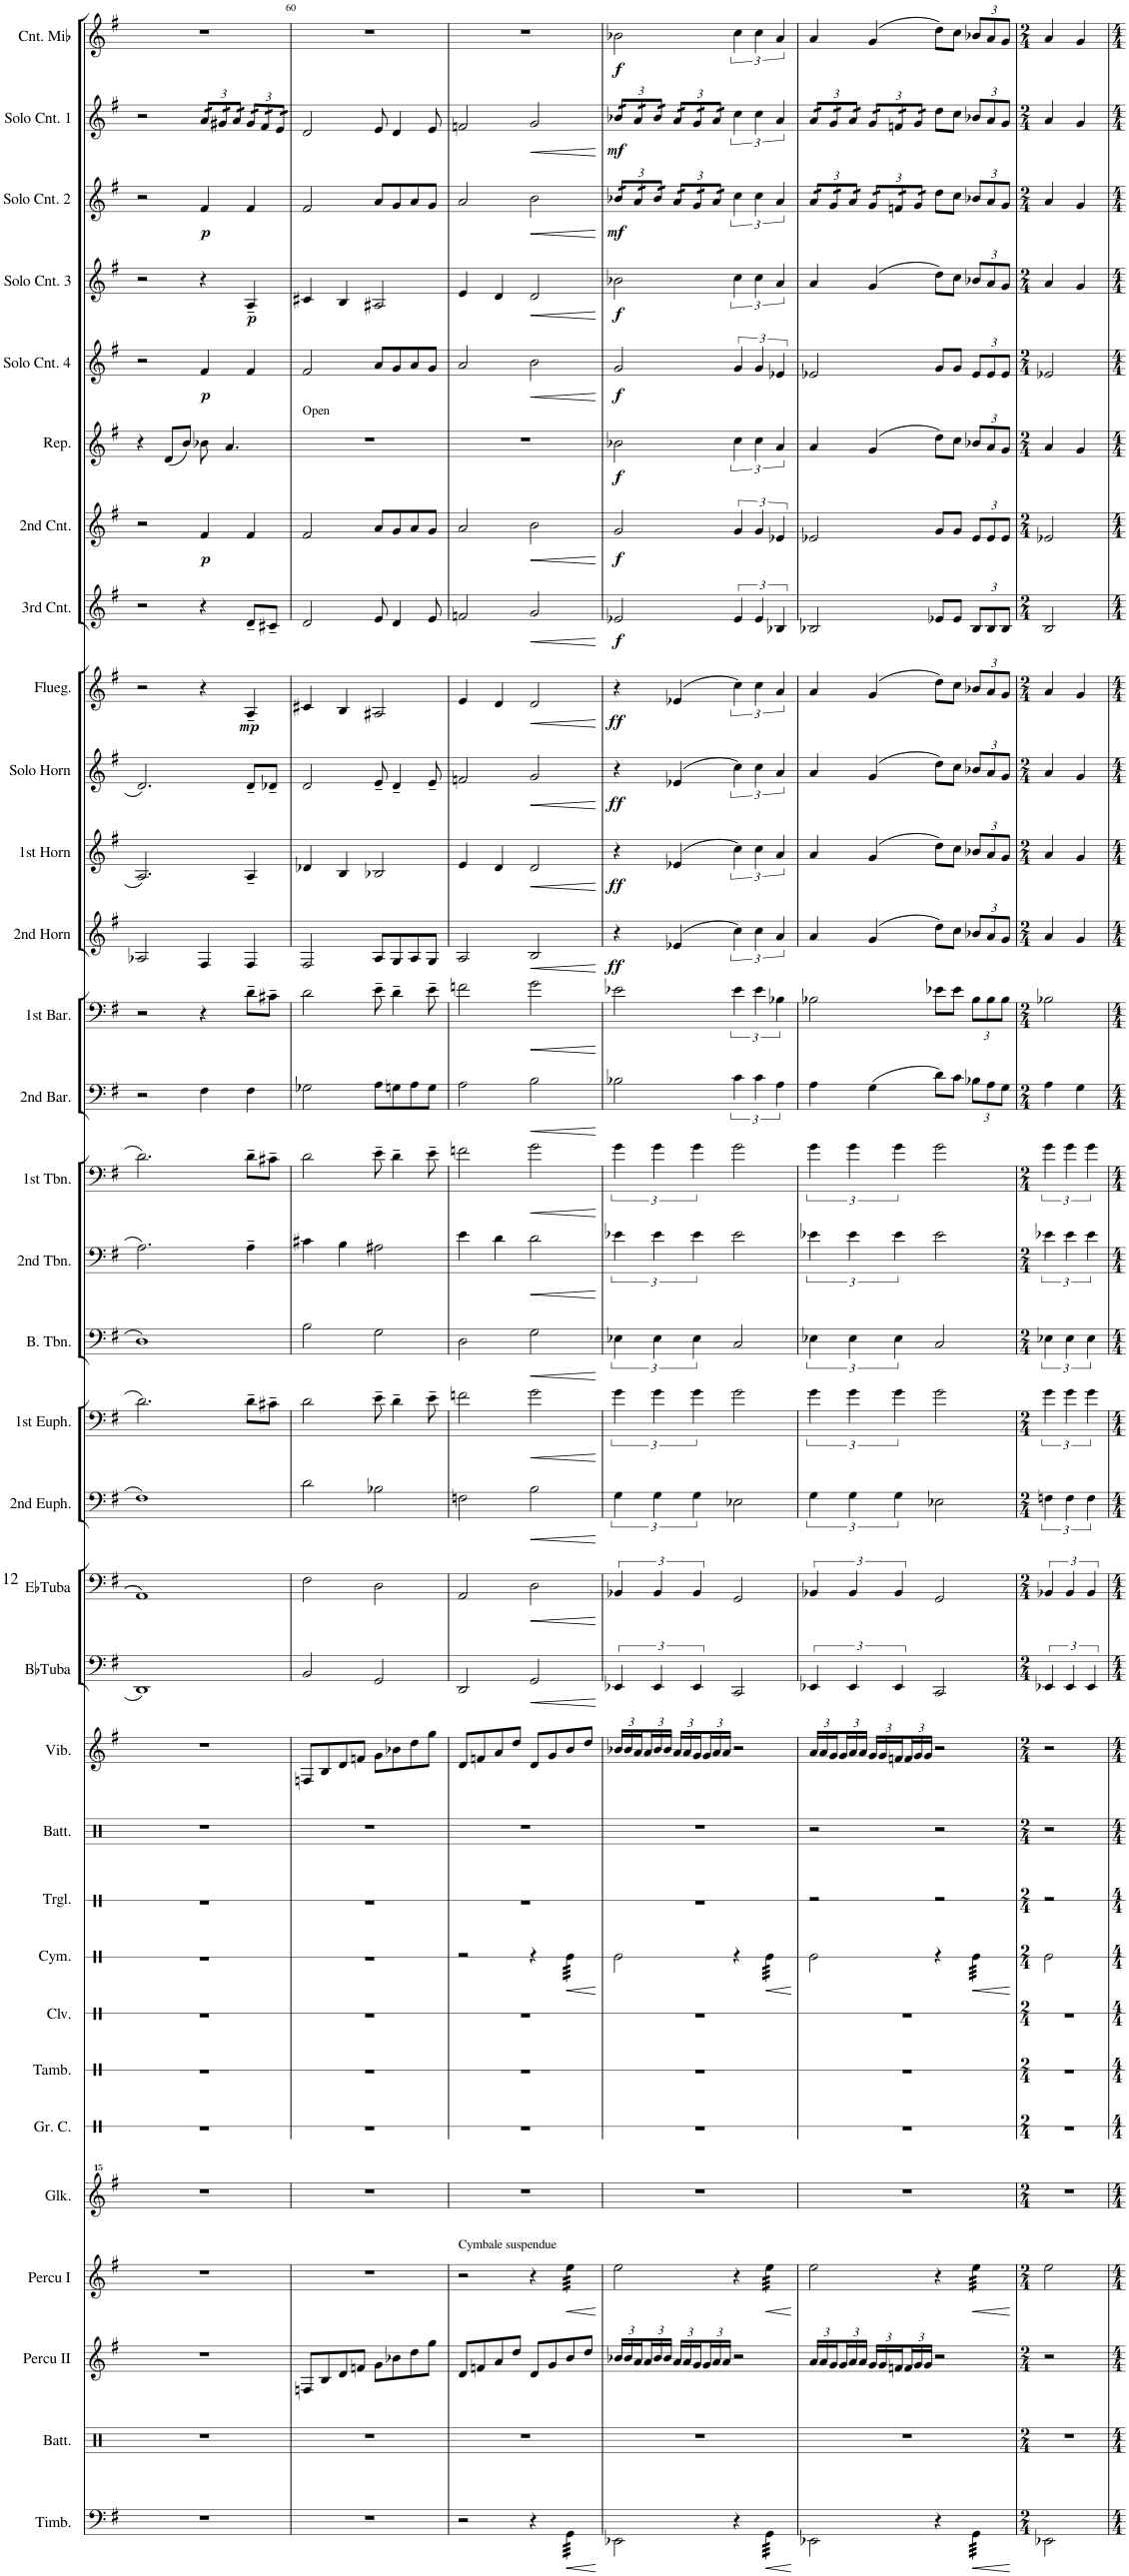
**kern	**dynam	**kern	**kern	**kern	**dynam	**kern	**kern	**kern	**kern	**kern	**dynam	**kern	**kern	**kern	**kern	**dynam	**kern	**dynam	**kern	**dynam	**kern	**dynam	**kern	**dynam	**kern	**dynam	**kern	**dynam	**kern	**dynam	**kern	**dynam	**kern	**dynam	**kern	**dynam	**kern	**dynam	**kern	**dynam	**kern	**dynam	**kern	**dynam	**kern	**dynam	**kern	**dynam	**kern	**dynam	**kern	**dynam	**kern	**dynam	**kern	**dynam
*part33	*part33	*part32	*part31	*part30	*part30	*part29	*part28	*part27	*part26	*part25	*part25	*part24	*part23	*part22	*part21	*part21	*part20	*part20	*part19	*part19	*part18	*part18	*part17	*part17	*part16	*part16	*part15	*part15	*part14	*part14	*part13	*part13	*part12	*part12	*part11	*part11	*part10	*part10	*part9	*part9	*part8	*part8	*part7	*part7	*part6	*part6	*part5	*part5	*part4	*part4	*part3	*part3	*part2	*part2	*part1	*part1
*staff33	*staff33	*staff32	*staff31	*staff30	*staff30	*staff29	*staff28	*staff27	*staff26	*staff25	*staff25	*staff24	*staff23	*staff22	*staff21	*staff21	*staff20	*staff20	*staff19	*staff19	*staff18	*staff18	*staff17	*staff17	*staff16	*staff16	*staff15	*staff15	*staff14	*staff14	*staff13	*staff13	*staff12	*staff12	*staff11	*staff11	*staff10	*staff10	*staff9	*staff9	*staff8	*staff8	*staff7	*staff7	*staff6	*staff6	*staff5	*staff5	*staff4	*staff4	*staff3	*staff3	*staff2	*staff2	*staff1	*staff1
*I"Timbales	*	*I"Batterie	*I"Percu II	*I"Percu I	*	*I"Glockenspiel	*I"Grosse caisse	*I"Tambourin	*I"Claves	*I"Cymbale	*	*I"Triangle	*I"Batterie	*I"Vibraphone	*I"BbTuba	*	*I"EbTuba	*	*I"2nd Euphonium	*	*I"1st Euphonium	*	*I"Bass Trombone	*	*I"2nd Trombone	*	*I"1st Trombone	*	*I"2nd Baryton	*	*I"1st Baryton	*	*I"2nd Horn	*	*I"1st Horn	*	*I"Solo Horn	*	*I"Fluegelhorn	*	*I"3rd Cornet	*	*I"2nd Cornet	*	*I"Repiano	*	*I"Solo Cornet 4	*	*I"Solo Cornet 3	*	*I"Solo Cornet 2	*	*I"Solo Cornet 1	*	*I"Cornet en Mib	*
*I'Timb.	*	*I'Batt.	*I'Percu II	*I'Percu I	*	*I'Glk.	*I'Gr. C.	*I'Tamb.	*I'Clv.	*I'Cym.	*	*I'Trgl.	*I'Batt.	*I'Vib.	*I'BbTuba	*	*I'EbTuba	*	*I'2nd Euph.	*	*I'1st Euph.	*	*I'B. Tbn.	*	*I'2nd Tbn.	*	*I'1st Tbn.	*	*I'2nd Bar.	*	*I'1st Bar.	*	*I'2nd Horn	*	*I'1st Horn	*	*I'Solo Horn	*	*I'Flueg.	*	*I'3rd Cnt.	*	*I'2nd Cnt.	*	*I'Rep.	*	*I'Solo Cnt. 4	*	*I'Solo Cnt. 3	*	*I'Solo Cnt. 2	*	*I'Solo Cnt. 1	*	*I'Cnt. Mib	*
!!LO:PB:g=z
*clefF4	*	*clefX	*clefG2	*clefG2	*	*clefG^^2	*clefX	*clefX	*clefX	*clefX	*	*clefX	*clefX	*clefG2	*clefF4	*	*clefF4	*	*clefF4	*	*clefF4	*	*clefF4	*	*clefF4	*	*clefF4	*	*clefF4	*	*clefF4	*	*clefG2	*	*clefG2	*	*clefG2	*	*clefG2	*	*clefG2	*	*clefG2	*	*clefG2	*	*clefG2	*	*clefG2	*	*clefG2	*	*clefG2	*	*clefG2	*
*	*	*	*	*	*	*	*	*	*	*	*	*	*	*	*	*	*	*	*	*	*	*	*	*	*	*	*	*	*ITrd4c7	*	*ITrd4c7	*	*ITrd4c7	*	*ITrd4c7	*	*ITrd4c7	*	*ITrd1c2	*	*ITrd1c2	*	*ITrd1c2	*	*ITrd1c2	*	*ITrd1c2	*	*ITrd1c2	*	*ITrd1c2	*	*ITrd1c2	*	*ITrd1c2	*
*k[f#]	*	*k[]	*k[f#]	*k[f#]	*	*k[f#]	*k[]	*k[]	*k[]	*k[]	*	*k[]	*k[]	*k[f#]	*k[f#]	*	*k[f#]	*	*k[f#]	*	*k[f#]	*	*k[f#]	*	*k[f#]	*	*k[f#]	*	*k[f#]	*	*k[f#]	*	*k[f#]	*	*k[f#]	*	*k[f#]	*	*k[f#]	*	*k[f#]	*	*k[f#]	*	*k[f#]	*	*k[f#]	*	*k[f#]	*	*k[f#]	*	*k[f#]	*	*k[f#]	*
*M4/4	*	*M4/4	*M4/4	*M4/4	*	*M4/4	*M4/4	*M4/4	*M4/4	*M4/4	*	*M4/4	*M4/4	*M4/4	*M4/4	*	*M4/4	*	*M4/4	*	*M4/4	*	*M4/4	*	*M4/4	*	*M4/4	*	*M4/4	*	*M4/4	*	*M4/4	*	*M4/4	*	*M4/4	*	*M4/4	*	*M4/4	*	*M4/4	*	*M4/4	*	*M4/4	*	*M4/4	*	*M4/4	*	*M4/4	*	*M4/4	*
=59	=59	=59	=59	=59	=59	=59	=59	=59	=59	=59	=59	=59	=59	=59	=59	=59	=59	=59	=59	=59	=59	=59	=59	=59	=59	=59	=59	=59	=59	=59	=59	=59	=59	=59	=59	=59	=59	=59	=59	=59	=59	=59	=59	=59	=59	=59	=59	=59	=59	=59	=59	=59	=59	=59	=59	=59
1r	.	1r	1r	1r	.	1r	1r	1r	1r	1r	.	1r	1r	1r	1DD	.	1AA	.	1F#	.	2.d\	.	1D	.	2.A\	.	2.d\	.	2r	.	2r	.	2A-X/	.	2.A/	.	2.d/	.	2r	.	2r	.	2r	.	4r	.	2r	.	2r	.	2r	.	2r	.	1r	.
.	.	.	.	.	.	.	.	.	.	.	.	.	.	.	.	.	.	.	.	.	.	.	.	.	.	.	.	.	.	.	.	.	.	.	.	.	.	.	.	.	.	.	.	.	(8d/L	.	.	.	.	.	.	.	.	.	.	.
.	.	.	.	.	.	.	.	.	.	.	.	.	.	.	.	.	.	.	.	.	.	.	.	.	.	.	.	.	.	.	.	.	.	.	.	.	.	.	.	.	.	.	.	.	8b/J)	.	.	.	.	.	.	.	.	.	.	.
*	*	*	*	*	*	*	*	*	*	*	*	*	*	*	*	*	*	*	*	*	*	*	*	*	*	*	*	*	*	*	*	*	*	*	*	*	*	*	*	*	*	*	*	*	*	*	*	*	*	*	*	*	*Xbrackettup	*	*	*
!	!	!	!	!	!	!	!	!	!	!	!	!	!	!	!	!	!	!	!	!	!	!	!	!	!	!	!	!	!	!	!	!	!	!	!	!	!	!	!	!	!	!	!	!LO:DY:b	!	!	!	!LO:DY:b	!	!	!	!LO:DY:b	!	!	!	!
*	*	*	*	*	*	*	*	*	*	*	*	*	*	*	*	*	*	*	*	*	*	*	*	*	*	*	*	*	*	*	*	*	*	*	*	*	*	*	*	*	*	*	*	*	*	*	*	*	*	*	*	*	*tremolo	*	*	*
.	.	.	.	.	.	.	.	.	.	.	.	.	.	.	.	.	.	.	.	.	.	.	.	.	.	.	.	.	4F#\	.	4r	.	4F#/	.	.	.	.	.	4r	.	4r	.	4f#/	p	8b-X\	.	4f#/	p	4r	.	4f#/	p	24a/LL	.	.	.
.	.	.	.	.	.	.	.	.	.	.	.	.	.	.	.	.	.	.	.	.	.	.	.	.	.	.	.	.	.	.	.	.	.	.	.	.	.	.	.	.	.	.	.	.	.	.	.	.	.	.	.	.	24a/	.	.	.
.	.	.	.	.	.	.	.	.	.	.	.	.	.	.	.	.	.	.	.	.	.	.	.	.	.	.	.	.	.	.	.	.	.	.	.	.	.	.	.	.	.	.	.	.	.	.	.	.	.	.	.	.	24g#X/	.	.	.
.	.	.	.	.	.	.	.	.	.	.	.	.	.	.	.	.	.	.	.	.	.	.	.	.	.	.	.	.	.	.	.	.	.	.	.	.	.	.	.	.	.	.	.	.	4.a/	.	.	.	.	.	.	.	24g#X/	.	.	.
.	.	.	.	.	.	.	.	.	.	.	.	.	.	.	.	.	.	.	.	.	.	.	.	.	.	.	.	.	.	.	.	.	.	.	.	.	.	.	.	.	.	.	.	.	.	.	.	.	.	.	.	.	24a/	.	.	.
.	.	.	.	.	.	.	.	.	.	.	.	.	.	.	.	.	.	.	.	.	.	.	.	.	.	.	.	.	.	.	.	.	.	.	.	.	.	.	.	.	.	.	.	.	.	.	.	.	.	.	.	.	24a/JJ	.	.	.
!	!	!	!	!	!	!	!	!	!	!	!	!	!	!	!	!	!	!	!	!	!	!	!	!	!	!	!	!	!	!	!	!	!	!	!	!	!	!	!	!LO:DY:b	!	!	!	!	!	!	!	!	!	!LO:DY:b	!	!	!	!	!	!
.	.	.	.	.	.	.	.	.	.	.	.	.	.	.	.	.	.	.	.	.	8d~\L	.	.	.	4A~\	.	8d~\L	.	4F#\	.	8d~\L	.	4F#/	.	4A~/	.	8d~/L	.	4A~/	mp	8d~/L	.	4f#/	.	.	.	4f#/	.	4A~/	p	4f#/	.	24g#/LL	.	.	.
.	.	.	.	.	.	.	.	.	.	.	.	.	.	.	.	.	.	.	.	.	.	.	.	.	.	.	.	.	.	.	.	.	.	.	.	.	.	.	.	.	.	.	.	.	.	.	.	.	.	.	.	.	24g#/	.	.	.
.	.	.	.	.	.	.	.	.	.	.	.	.	.	.	.	.	.	.	.	.	.	.	.	.	.	.	.	.	.	.	.	.	.	.	.	.	.	.	.	.	.	.	.	.	.	.	.	.	.	.	.	.	24f#/	.	.	.
.	.	.	.	.	.	.	.	.	.	.	.	.	.	.	.	.	.	.	.	.	8c#X~\J	.	.	.	.	.	8c#X~\J	.	.	.	8c#X~\J	.	.	.	.	.	8d-X~/J	.	.	.	8c#X~/J	.	.	.	.	.	.	.	.	.	.	.	24f#/	.	.	.
.	.	.	.	.	.	.	.	.	.	.	.	.	.	.	.	.	.	.	.	.	.	.	.	.	.	.	.	.	.	.	.	.	.	.	.	.	.	.	.	.	.	.	.	.	.	.	.	.	.	.	.	.	24e/	.	.	.
.	.	.	.	.	.	.	.	.	.	.	.	.	.	.	.	.	.	.	.	.	.	.	.	.	.	.	.	.	.	.	.	.	.	.	.	.	.	.	.	.	.	.	.	.	.	.	.	.	.	.	.	.	24e/JJ	.	.	.
*	*	*	*	*	*	*	*	*	*	*	*	*	*	*	*	*	*	*	*	*	*	*	*	*	*	*	*	*	*	*	*	*	*	*	*	*	*	*	*	*	*	*	*	*	*	*	*	*	*	*	*	*	*Xtremolo	*	*	*
=60	=60	=60	=60	=60	=60	=60	=60	=60	=60	=60	=60	=60	=60	=60	=60	=60	=60	=60	=60	=60	=60	=60	=60	=60	=60	=60	=60	=60	=60	=60	=60	=60	=60	=60	=60	=60	=60	=60	=60	=60	=60	=60	=60	=60	=60	=60	=60	=60	=60	=60	=60	=60	=60	=60	=60	=60
!	!	!	!	!	!	!	!	!	!	!	!	!	!	!	!	!	!	!	!	!	!	!	!	!	!	!	!	!	!	!	!	!	!	!	!	!	!	!	!	!	!	!	!	!	!LO:TX:a:t=Open	!	!	!	!	!	!	!	!	!	!	!
1r	.	1r	8Fn/L	1r	.	1r	1r	1r	1r	1r	.	1r	1r	8Fn/L	2BB/	.	2F#\	.	2d\	.	2d\	.	2B\	.	4c#X\	.	2d\	.	2G-X\	.	2d\	.	2F#/	.	4d-X/	.	2d/	.	4c#X/	.	2d/	.	2f#/	.	1r	.	2f#/	.	4c#X/	.	2f#/	.	2d/	.	1r	.
.	.	.	8B/	.	.	.	.	.	.	.	.	.	.	8B/	.	.	.	.	.	.	.	.	.	.	.	.	.	.	.	.	.	.	.	.	.	.	.	.	.	.	.	.	.	.	.	.	.	.	.	.	.	.	.	.	.	.
.	.	.	8d/	.	.	.	.	.	.	.	.	.	.	8d/	.	.	.	.	.	.	.	.	.	.	4B\	.	.	.	.	.	.	.	.	.	4B/	.	.	.	4B/	.	.	.	.	.	.	.	.	.	4B/	.	.	.	.	.	.	.
.	.	.	8fn/J	.	.	.	.	.	.	.	.	.	.	8fn/J	.	.	.	.	.	.	.	.	.	.	.	.	.	.	.	.	.	.	.	.	.	.	.	.	.	.	.	.	.	.	.	.	.	.	.	.	.	.	.	.	.	.
.	.	.	8g\L	.	.	.	.	.	.	.	.	.	.	8g\L	2GG/	.	2D\	.	2B-X\	.	8e~\	.	2G\	.	2A#X\	.	8e~\	.	8A\L	.	8e~\	.	8A/L	.	2B-X/	.	8e~/	.	2A#X/	.	8e/	.	8a/L	.	.	.	8a/L	.	2A#X/	.	8a/L	.	8e/	.	.	.
.	.	.	8b-X\	.	.	.	.	.	.	.	.	.	.	8b-X\	.	.	.	.	.	.	4d~\	.	.	.	.	.	4d~\	.	8Gn\	.	4d~\	.	8G/	.	.	.	4d~/	.	.	.	4d/	.	8g/	.	.	.	8g/	.	.	.	8g/	.	4d/	.	.	.
.	.	.	8dd\	.	.	.	.	.	.	.	.	.	.	8dd\	.	.	.	.	.	.	.	.	.	.	.	.	.	.	8A\	.	.	.	8A/	.	.	.	.	.	.	.	.	.	8a/	.	.	.	8a/	.	.	.	8a/	.	.	.	.	.
.	.	.	8gg\J	.	.	.	.	.	.	.	.	.	.	8gg\J	.	.	.	.	.	.	8e~\	.	.	.	.	.	8e~\	.	8G\J	.	8e~\	.	8G/J	.	.	.	8e~/	.	.	.	8e/	.	8g/J	.	.	.	8g/J	.	.	.	8g/J	.	8e/	.	.	.
=61	=61	=61	=61	=61	=61	=61	=61	=61	=61	=61	=61	=61	=61	=61	=61	=61	=61	=61	=61	=61	=61	=61	=61	=61	=61	=61	=61	=61	=61	=61	=61	=61	=61	=61	=61	=61	=61	=61	=61	=61	=61	=61	=61	=61	=61	=61	=61	=61	=61	=61	=61	=61	=61	=61	=61	=61
!	!	!	!	!LO:TX:a:t=Cymbale suspendue	!	!	!	!	!	!	!	!	!	!	!	!	!	!	!	!	!	!	!	!	!	!	!	!	!	!	!	!	!	!	!	!	!	!	!	!	!	!	!	!	!	!	!	!	!	!	!	!	!	!	!	!
2r	.	1r	8d/L	2r	.	1r	1r	1r	1r	2r	.	1r	1r	8d/L	2DD/	.	2AA/	.	2Fn\	.	2fn\	.	2D\	.	4e\	.	2fn\	.	2A\	.	2fn\	.	2A/	.	4e/	.	2fn/	.	4e/	.	2fn/	.	2a/	.	1r	.	2a/	.	4e/	.	2a/	.	2fn/	.	1r	.
.	.	.	8fn/	.	.	.	.	.	.	.	.	.	.	8fn/	.	.	.	.	.	.	.	.	.	.	.	.	.	.	.	.	.	.	.	.	.	.	.	.	.	.	.	.	.	.	.	.	.	.	.	.	.	.	.	.	.	.
.	.	.	8a/	.	.	.	.	.	.	.	.	.	.	8a/	.	.	.	.	.	.	.	.	.	.	4d\	.	.	.	.	.	.	.	.	.	4d/	.	.	.	4d/	.	.	.	.	.	.	.	.	.	4d/	.	.	.	.	.	.	.
.	.	.	8dd/J	.	.	.	.	.	.	.	.	.	.	8dd/J	.	.	.	.	.	.	.	.	.	.	.	.	.	.	.	.	.	.	.	.	.	.	.	.	.	.	.	.	.	.	.	.	.	.	.	.	.	.	.	.	.	.
!	!	!	!	!	!	!	!	!	!	!	!	!	!	!	!	!LO:HP:b	!	!LO:HP:b	!	!LO:HP:b	!	!LO:HP:b	!	!LO:HP:b	!	!LO:HP:b	!	!LO:HP:b	!	!LO:HP:b	!	!LO:HP:b	!	!LO:HP:b	!	!LO:HP:b	!	!LO:HP:b	!	!LO:HP:b	!	!LO:HP:b	!	!LO:HP:b	!	!	!	!LO:HP:b	!	!LO:HP:b	!	!LO:HP:b	!	!LO:HP:b	!	!
4r	.	.	8d/L	4r	.	.	.	.	.	4r	.	.	.	8d/L	2GG/	<	2D\	<	2B\	<	2g\	<	2G\	<	2d\	<	2g\	<	2B\	<	2g\	<	2B/	<	2d/	<	2g/	<	2d/	<	2g/	<	2b\	<	.	.	2b\	<	2d/	<	2b\	<	2g/	<	.	.
.	.	.	8g/	.	.	.	.	.	.	.	.	.	.	8g/	.	.	.	.	.	.	.	.	.	.	.	.	.	.	.	.	.	.	.	.	.	.	.	.	.	.	.	.	.	.	.	.	.	.	.	.	.	.	.	.	.	.
!	!LO:HP:b	!	!	!	!LO:HP:b	!	!	!	!	!	!LO:HP:b	!	!	!	!	!	!	!	!	!	!	!	!	!	!	!	!	!	!	!	!	!	!	!	!	!	!	!	!	!	!	!	!	!	!	!	!	!	!	!	!	!	!	!	!	!
*tremolo	*	*	*	*	*	*	*	*	*	*	*	*	*	*	*	*	*	*	*	*	*	*	*	*	*	*	*	*	*	*	*	*	*	*	*	*	*	*	*	*	*	*	*	*	*	*	*	*	*	*	*	*	*	*	*	*
*	*	*	*	*tremolo	*	*	*	*	*	*	*	*	*	*	*	*	*	*	*	*	*	*	*	*	*	*	*	*	*	*	*	*	*	*	*	*	*	*	*	*	*	*	*	*	*	*	*	*	*	*	*	*	*	*	*	*
*	*	*	*	*	*	*	*	*	*	*tremolo	*	*	*	*	*	*	*	*	*	*	*	*	*	*	*	*	*	*	*	*	*	*	*	*	*	*	*	*	*	*	*	*	*	*	*	*	*	*	*	*	*	*	*	*	*	*
32GG\LLL	<	.	8b/	32ee\LLL	<	.	.	.	.	32Re\LLL	<	.	.	8b/	.	.	.	.	.	.	.	.	.	.	.	.	.	.	.	.	.	.	.	.	.	.	.	.	.	.	.	.	.	.	.	.	.	.	.	.	.	.	.	.	.	.
32GG\	.	.	.	32ee\	.	.	.	.	.	32Re\	.	.	.	.	.	.	.	.	.	.	.	.	.	.	.	.	.	.	.	.	.	.	.	.	.	.	.	.	.	.	.	.	.	.	.	.	.	.	.	.	.	.	.	.	.	.
32GG\	.	.	.	32ee\	.	.	.	.	.	32Re\	.	.	.	.	.	.	.	.	.	.	.	.	.	.	.	.	.	.	.	.	.	.	.	.	.	.	.	.	.	.	.	.	.	.	.	.	.	.	.	.	.	.	.	.	.	.
32GG\	.	.	.	32ee\	.	.	.	.	.	32Re\	.	.	.	.	.	.	.	.	.	.	.	.	.	.	.	.	.	.	.	.	.	.	.	.	.	.	.	.	.	.	.	.	.	.	.	.	.	.	.	.	.	.	.	.	.	.
32GG\	.	.	8dd/J	32ee\	.	.	.	.	.	32Re\	.	.	.	8dd/J	.	.	.	.	.	.	.	.	.	.	.	.	.	.	.	.	.	.	.	.	.	.	.	.	.	.	.	.	.	.	.	.	.	.	.	.	.	.	.	.	.	.
32GG\	.	.	.	32ee\	.	.	.	.	.	32Re\	.	.	.	.	.	.	.	.	.	.	.	.	.	.	.	.	.	.	.	.	.	.	.	.	.	.	.	.	.	.	.	.	.	.	.	.	.	.	.	.	.	.	.	.	.	.
32GG\	.	.	.	32ee\	.	.	.	.	.	32Re\	.	.	.	.	.	.	.	.	.	.	.	.	.	.	.	.	.	.	.	.	.	.	.	.	.	.	.	.	.	.	.	.	.	.	.	.	.	.	.	.	.	.	.	.	.	.
32GG\JJJ	.	.	.	32ee\JJJ	.	.	.	.	.	32Re\JJJ	.	.	.	.	.	.	.	.	.	.	.	.	.	.	.	.	.	.	.	.	.	.	.	.	.	.	.	.	.	.	.	.	.	.	.	.	.	.	.	.	.	.	.	.	.	.
*	*	*	*	*	*	*	*	*	*	*Xtremolo	*	*	*	*	*	*	*	*	*	*	*	*	*	*	*	*	*	*	*	*	*	*	*	*	*	*	*	*	*	*	*	*	*	*	*	*	*	*	*	*	*	*	*	*	*	*
*	*	*	*	*Xtremolo	*	*	*	*	*	*	*	*	*	*	*	*	*	*	*	*	*	*	*	*	*	*	*	*	*	*	*	*	*	*	*	*	*	*	*	*	*	*	*	*	*	*	*	*	*	*	*	*	*	*	*	*
*Xtremolo	*	*	*	*	*	*	*	*	*	*	*	*	*	*	*	*	*	*	*	*	*	*	*	*	*	*	*	*	*	*	*	*	*	*	*	*	*	*	*	*	*	*	*	*	*	*	*	*	*	*	*	*	*	*	*	*
.	[	.	.	.	[	.	.	.	.	.	[	.	.	.	.	[	.	[	.	[	.	[	.	[	.	[	.	[	.	[	.	[	.	[	.	[	.	[	.	[	.	[	.	[	.	.	.	[	.	[	.	[	.	[	.	.
=62	=62	=62	=62	=62	=62	=62	=62	=62	=62	=62	=62	=62	=62	=62	=62	=62	=62	=62	=62	=62	=62	=62	=62	=62	=62	=62	=62	=62	=62	=62	=62	=62	=62	=62	=62	=62	=62	=62	=62	=62	=62	=62	=62	=62	=62	=62	=62	=62	=62	=62	=62	=62	=62	=62	=62	=62
*	*	*	*Xbrackettup	*	*	*	*	*	*	*	*	*	*	*Xbrackettup	*	*	*	*	*	*	*	*	*	*	*	*	*	*	*	*	*	*	*	*	*	*	*	*	*	*	*	*	*	*	*	*	*	*	*	*	*Xbrackettup	*	*	*	*	*
!	!	!	!	!	!	!	!	!	!	!	!	!	!	!	!	!	!	!	!	!	!	!	!	!	!	!	!	!	!	!	!	!	!	!LO:DY:b	!	!LO:DY:b	!	!LO:DY:b	!	!LO:DY:b	!	!LO:DY:b	!	!LO:DY:b	!	!LO:DY:b	!	!LO:DY:b	!	!LO:DY:b	!	!LO:DY:b	!	!LO:DY:b	!	!LO:DY:b
*	*	*	*	*	*	*	*	*	*	*	*	*	*	*	*	*	*	*	*	*	*	*	*	*	*	*	*	*	*	*	*	*	*	*	*	*	*	*	*	*	*	*	*	*	*	*	*	*	*	*	*tremolo	*	*	*	*	*
*	*	*	*	*	*	*	*	*	*	*	*	*	*	*	*	*	*	*	*	*	*	*	*	*	*	*	*	*	*	*	*	*	*	*	*	*	*	*	*	*	*	*	*	*	*	*	*	*	*	*	*	*	*tremolo	*	*	*
2EE-X\	.	1r	24b-X/LL	2ee\	.	1r	1r	1r	1r	2Re\	.	1r	1r	24b-X/LL	6EE-X/	.	6BB-X/	.	6G\	.	6g\	.	6E-X\	.	6e-X\	.	6g\	.	2B-X\	.	2e-X\	.	4r	ff	4r	ff	4r	ff	4r	ff	2e-X/	f	2g/	f	2b-X\	f	2g/	f	2b-X\	f	24b-X/LL	mf	24b-X/LL	mf	2b-X\	f
.	.	.	24b-/	.	.	.	.	.	.	.	.	.	.	24b-/	.	.	.	.	.	.	.	.	.	.	.	.	.	.	.	.	.	.	.	.	.	.	.	.	.	.	.	.	.	.	.	.	.	.	.	.	24b-X/	.	24b-X/	.	.	.
.	.	.	24a/	.	.	.	.	.	.	.	.	.	.	24a/	.	.	.	.	.	.	.	.	.	.	.	.	.	.	.	.	.	.	.	.	.	.	.	.	.	.	.	.	.	.	.	.	.	.	.	.	24a/	.	24a/	.	.	.
.	.	.	24a/	.	.	.	.	.	.	.	.	.	.	24a/	.	.	.	.	.	.	.	.	.	.	.	.	.	.	.	.	.	.	.	.	.	.	.	.	.	.	.	.	.	.	.	.	.	.	.	.	24a/	.	24a/	.	.	.
.	.	.	24b-/	.	.	.	.	.	.	.	.	.	.	24b-/	6EE-/	.	6BB-/	.	6G\	.	6g\	.	6E-\	.	6e-\	.	6g\	.	.	.	.	.	.	.	.	.	.	.	.	.	.	.	.	.	.	.	.	.	.	.	24b-/	.	24b-/	.	.	.
.	.	.	24b-/JJ	.	.	.	.	.	.	.	.	.	.	24b-/JJ	.	.	.	.	.	.	.	.	.	.	.	.	.	.	.	.	.	.	.	.	.	.	.	.	.	.	.	.	.	.	.	.	.	.	.	.	24b-/JJ	.	24b-/JJ	.	.	.
.	.	.	24a/LL	.	.	.	.	.	.	.	.	.	.	24a/LL	.	.	.	.	.	.	.	.	.	.	.	.	.	.	.	.	.	.	(4e-X/	.	(4e-X/	.	(4e-X/	.	(4e-X/	.	.	.	.	.	.	.	.	.	.	.	24a/LL	.	24a/LL	.	.	.
.	.	.	24a/	.	.	.	.	.	.	.	.	.	.	24a/	.	.	.	.	.	.	.	.	.	.	.	.	.	.	.	.	.	.	.	.	.	.	.	.	.	.	.	.	.	.	.	.	.	.	.	.	24a/	.	24a/	.	.	.
.	.	.	24g/	.	.	.	.	.	.	.	.	.	.	24g/	6EE-/	.	6BB-/	.	6G\	.	6g\	.	6E-\	.	6e-\	.	6g\	.	.	.	.	.	.	.	.	.	.	.	.	.	.	.	.	.	.	.	.	.	.	.	24g/	.	24g/	.	.	.
.	.	.	24g/	.	.	.	.	.	.	.	.	.	.	24g/	.	.	.	.	.	.	.	.	.	.	.	.	.	.	.	.	.	.	.	.	.	.	.	.	.	.	.	.	.	.	.	.	.	.	.	.	24g/	.	24g/	.	.	.
.	.	.	24a/	.	.	.	.	.	.	.	.	.	.	24a/	.	.	.	.	.	.	.	.	.	.	.	.	.	.	.	.	.	.	.	.	.	.	.	.	.	.	.	.	.	.	.	.	.	.	.	.	24a/	.	24a/	.	.	.
.	.	.	24a/JJ	.	.	.	.	.	.	.	.	.	.	24a/JJ	.	.	.	.	.	.	.	.	.	.	.	.	.	.	.	.	.	.	.	.	.	.	.	.	.	.	.	.	.	.	.	.	.	.	.	.	24a/JJ	.	24a/JJ	.	.	.
*	*	*	*	*	*	*	*	*	*	*	*	*	*	*	*	*	*	*	*	*	*	*	*	*	*	*	*	*	*	*	*	*	*	*	*	*	*	*	*	*	*	*	*	*	*	*	*	*	*	*	*	*	*Xtremolo	*	*	*
*	*	*	*	*	*	*	*	*	*	*	*	*	*	*	*	*	*	*	*	*	*	*	*	*	*	*	*	*	*	*	*	*	*	*	*	*	*	*	*	*	*	*	*	*	*	*	*	*	*	*	*Xtremolo	*	*	*	*	*
*	*	*	*	*	*	*	*	*	*	*	*	*	*	*	*	*	*	*	*	*	*	*	*	*	*	*	*	*	*	*	*	*	*	*	*	*	*	*	*	*	*	*	*	*	*	*	*	*	*	*	*brackettup	*	*brackettup	*	*	*
4r	.	.	2r	4r	.	.	.	.	.	4r	.	.	.	2r	2CC/	.	2GG/	.	2E-X\	.	2g\	.	2C/	.	2e-\	.	2g\	.	6c\	.	6e-\	.	6cc\)	.	6cc\)	.	6cc\)	.	6cc\)	.	6e-/	.	6g/	.	6cc\	.	6g/	.	6cc\	.	6cc\	.	6cc\	.	6cc\	.
.	.	.	.	.	.	.	.	.	.	.	.	.	.	.	.	.	.	.	.	.	.	.	.	.	.	.	.	.	6c\	.	6e-\	.	6cc\	.	6cc\	.	6cc\	.	6cc\	.	6e-/	.	6g/	.	6cc\	.	6g/	.	6cc\	.	6cc\	.	6cc\	.	6cc\	.
!	!LO:HP:b	!	!	!	!LO:HP:b	!	!	!	!	!	!LO:HP:b	!	!	!	!	!	!	!	!	!	!	!	!	!	!	!	!	!	!	!	!	!	!	!	!	!	!	!	!	!	!	!	!	!	!	!	!	!	!	!	!	!	!	!	!	!
*tremolo	*	*	*	*	*	*	*	*	*	*	*	*	*	*	*	*	*	*	*	*	*	*	*	*	*	*	*	*	*	*	*	*	*	*	*	*	*	*	*	*	*	*	*	*	*	*	*	*	*	*	*	*	*	*	*	*
*	*	*	*	*tremolo	*	*	*	*	*	*	*	*	*	*	*	*	*	*	*	*	*	*	*	*	*	*	*	*	*	*	*	*	*	*	*	*	*	*	*	*	*	*	*	*	*	*	*	*	*	*	*	*	*	*	*	*
*	*	*	*	*	*	*	*	*	*	*tremolo	*	*	*	*	*	*	*	*	*	*	*	*	*	*	*	*	*	*	*	*	*	*	*	*	*	*	*	*	*	*	*	*	*	*	*	*	*	*	*	*	*	*	*	*	*	*
32GG\LLL	<	.	.	32ee\LLL	<	.	.	.	.	32Re\LLL	<	.	.	.	.	.	.	.	.	.	.	.	.	.	.	.	.	.	.	.	.	.	.	.	.	.	.	.	.	.	.	.	.	.	.	.	.	.	.	.	.	.	.	.	.	.
32GG\	.	.	.	32ee\	.	.	.	.	.	32Re\	.	.	.	.	.	.	.	.	.	.	.	.	.	.	.	.	.	.	.	.	.	.	.	.	.	.	.	.	.	.	.	.	.	.	.	.	.	.	.	.	.	.	.	.	.	.
32GG\	.	.	.	32ee\	.	.	.	.	.	32Re\	.	.	.	.	.	.	.	.	.	.	.	.	.	.	.	.	.	.	.	.	.	.	.	.	.	.	.	.	.	.	.	.	.	.	.	.	.	.	.	.	.	.	.	.	.	.
.	.	.	.	.	.	.	.	.	.	.	.	.	.	.	.	.	.	.	.	.	.	.	.	.	.	.	.	.	6A\	.	6B-X\	.	6a/	.	6a/	.	6a/	.	6a/	.	6B-X/	.	6e-X/	.	6a/	.	6e-X/	.	6a/	.	6a/	.	6a/	.	6a/	.
32GG\	.	.	.	32ee\	.	.	.	.	.	32Re\	.	.	.	.	.	.	.	.	.	.	.	.	.	.	.	.	.	.	.	.	.	.	.	.	.	.	.	.	.	.	.	.	.	.	.	.	.	.	.	.	.	.	.	.	.	.
32GG\	.	.	.	32ee\	.	.	.	.	.	32Re\	.	.	.	.	.	.	.	.	.	.	.	.	.	.	.	.	.	.	.	.	.	.	.	.	.	.	.	.	.	.	.	.	.	.	.	.	.	.	.	.	.	.	.	.	.	.
32GG\	.	.	.	32ee\	.	.	.	.	.	32Re\	.	.	.	.	.	.	.	.	.	.	.	.	.	.	.	.	.	.	.	.	.	.	.	.	.	.	.	.	.	.	.	.	.	.	.	.	.	.	.	.	.	.	.	.	.	.
32GG\	.	.	.	32ee\	.	.	.	.	.	32Re\	.	.	.	.	.	.	.	.	.	.	.	.	.	.	.	.	.	.	.	.	.	.	.	.	.	.	.	.	.	.	.	.	.	.	.	.	.	.	.	.	.	.	.	.	.	.
32GG\JJJ	.	.	.	32ee\JJJ	.	.	.	.	.	32Re\JJJ	.	.	.	.	.	.	.	.	.	.	.	.	.	.	.	.	.	.	.	.	.	.	.	.	.	.	.	.	.	.	.	.	.	.	.	.	.	.	.	.	.	.	.	.	.	.
*	*	*	*	*	*	*	*	*	*	*Xtremolo	*	*	*	*	*	*	*	*	*	*	*	*	*	*	*	*	*	*	*	*	*	*	*	*	*	*	*	*	*	*	*	*	*	*	*	*	*	*	*	*	*	*	*	*	*	*
*	*	*	*	*Xtremolo	*	*	*	*	*	*	*	*	*	*	*	*	*	*	*	*	*	*	*	*	*	*	*	*	*	*	*	*	*	*	*	*	*	*	*	*	*	*	*	*	*	*	*	*	*	*	*	*	*	*	*	*
*Xtremolo	*	*	*	*	*	*	*	*	*	*	*	*	*	*	*	*	*	*	*	*	*	*	*	*	*	*	*	*	*	*	*	*	*	*	*	*	*	*	*	*	*	*	*	*	*	*	*	*	*	*	*	*	*	*	*	*
.	[	.	.	.	[	.	.	.	.	.	[	.	.	.	.	.	.	.	.	.	.	.	.	.	.	.	.	.	.	.	.	.	.	.	.	.	.	.	.	.	.	.	.	.	.	.	.	.	.	.	.	.	.	.	.	.
=63	=63	=63	=63	=63	=63	=63	=63	=63	=63	=63	=63	=63	=63	=63	=63	=63	=63	=63	=63	=63	=63	=63	=63	=63	=63	=63	=63	=63	=63	=63	=63	=63	=63	=63	=63	=63	=63	=63	=63	=63	=63	=63	=63	=63	=63	=63	=63	=63	=63	=63	=63	=63	=63	=63	=63	=63
*	*	*	*	*	*	*	*	*	*	*	*	*	*	*	*	*	*	*	*	*	*	*	*	*	*	*	*	*	*	*	*	*	*	*	*	*	*	*	*	*	*	*	*	*	*	*	*	*	*	*	*Xbrackettup	*	*Xbrackettup	*	*	*
*	*	*	*	*	*	*	*	*	*	*	*	*	*	*	*	*	*	*	*	*	*	*	*	*	*	*	*	*	*	*	*	*	*	*	*	*	*	*	*	*	*	*	*	*	*	*	*	*	*	*	*tremolo	*	*	*	*	*
*	*	*	*	*	*	*	*	*	*	*	*	*	*	*	*	*	*	*	*	*	*	*	*	*	*	*	*	*	*	*	*	*	*	*	*	*	*	*	*	*	*	*	*	*	*	*	*	*	*	*	*	*	*tremolo	*	*	*
2EE-X\	.	1r	24a/LL	2ee\	.	1r	1r	1r	1r	2Re\	.	2r	2r	24a/LL	6EE-X/	.	6BB-X/	.	6G\	.	6g\	.	6E-X\	.	6e-X\	.	6g\	.	4A\	.	2B-X\	.	4a/	.	4a/	.	4a/	.	4a/	.	2B-X/	.	2e-X/	.	4a/	.	2e-X/	.	4a/	.	24a/LL	.	24a/LL	.	4a/	.
.	.	.	24a/	.	.	.	.	.	.	.	.	.	.	24a/	.	.	.	.	.	.	.	.	.	.	.	.	.	.	.	.	.	.	.	.	.	.	.	.	.	.	.	.	.	.	.	.	.	.	.	.	24a/	.	24a/	.	.	.
.	.	.	24g/	.	.	.	.	.	.	.	.	.	.	24g/	.	.	.	.	.	.	.	.	.	.	.	.	.	.	.	.	.	.	.	.	.	.	.	.	.	.	.	.	.	.	.	.	.	.	.	.	24g/	.	24g/	.	.	.
.	.	.	24g/	.	.	.	.	.	.	.	.	.	.	24g/	.	.	.	.	.	.	.	.	.	.	.	.	.	.	.	.	.	.	.	.	.	.	.	.	.	.	.	.	.	.	.	.	.	.	.	.	24g/	.	24g/	.	.	.
.	.	.	24a/	.	.	.	.	.	.	.	.	.	.	24a/	6EE-/	.	6BB-/	.	6G\	.	6g\	.	6E-\	.	6e-\	.	6g\	.	.	.	.	.	.	.	.	.	.	.	.	.	.	.	.	.	.	.	.	.	.	.	24a/	.	24a/	.	.	.
.	.	.	24a/JJ	.	.	.	.	.	.	.	.	.	.	24a/JJ	.	.	.	.	.	.	.	.	.	.	.	.	.	.	.	.	.	.	.	.	.	.	.	.	.	.	.	.	.	.	.	.	.	.	.	.	24a/JJ	.	24a/JJ	.	.	.
.	.	.	24g/LL	.	.	.	.	.	.	.	.	.	.	24g/LL	.	.	.	.	.	.	.	.	.	.	.	.	.	.	(4G\	.	.	.	(4g/	.	(4g/	.	(4g/	.	(4g/	.	.	.	.	.	(4g/	.	.	.	(4g/	.	24g/LL	.	24g/LL	.	(4g/	.
.	.	.	24g/	.	.	.	.	.	.	.	.	.	.	24g/	.	.	.	.	.	.	.	.	.	.	.	.	.	.	.	.	.	.	.	.	.	.	.	.	.	.	.	.	.	.	.	.	.	.	.	.	24g/	.	24g/	.	.	.
.	.	.	24fn/	.	.	.	.	.	.	.	.	.	.	24fn/	6EE-/	.	6BB-/	.	6G\	.	6g\	.	6E-\	.	6e-\	.	6g\	.	.	.	.	.	.	.	.	.	.	.	.	.	.	.	.	.	.	.	.	.	.	.	24fn/	.	24fn/	.	.	.
.	.	.	24f/	.	.	.	.	.	.	.	.	.	.	24f/	.	.	.	.	.	.	.	.	.	.	.	.	.	.	.	.	.	.	.	.	.	.	.	.	.	.	.	.	.	.	.	.	.	.	.	.	24fn/	.	24fn/	.	.	.
.	.	.	24g/	.	.	.	.	.	.	.	.	.	.	24g/	.	.	.	.	.	.	.	.	.	.	.	.	.	.	.	.	.	.	.	.	.	.	.	.	.	.	.	.	.	.	.	.	.	.	.	.	24g/	.	24g/	.	.	.
.	.	.	24g/JJ	.	.	.	.	.	.	.	.	.	.	24g/JJ	.	.	.	.	.	.	.	.	.	.	.	.	.	.	.	.	.	.	.	.	.	.	.	.	.	.	.	.	.	.	.	.	.	.	.	.	24g/JJ	.	24g/JJ	.	.	.
*	*	*	*	*	*	*	*	*	*	*	*	*	*	*	*	*	*	*	*	*	*	*	*	*	*	*	*	*	*	*	*	*	*	*	*	*	*	*	*	*	*	*	*	*	*	*	*	*	*	*	*	*	*Xtremolo	*	*	*
*	*	*	*	*	*	*	*	*	*	*	*	*	*	*	*	*	*	*	*	*	*	*	*	*	*	*	*	*	*	*	*	*	*	*	*	*	*	*	*	*	*	*	*	*	*	*	*	*	*	*	*Xtremolo	*	*	*	*	*
4r	.	.	2r	4r	.	.	.	.	.	4r	.	2r	2r	2r	2CC/	.	2GG/	.	2E-X\	.	2g\	.	2C/	.	2e-\	.	2g\	.	8d\L)	.	8e-X\L	.	8dd\L)	.	8dd\L)	.	8dd\L)	.	8dd\L)	.	8e-X/L	.	8g/L	.	8dd\L)	.	8g/L	.	8dd\L)	.	8dd\L	.	8dd\L	.	8dd\L)	.
.	.	.	.	.	.	.	.	.	.	.	.	.	.	.	.	.	.	.	.	.	.	.	.	.	.	.	.	.	8c\J	.	8e-\J	.	8cc\J	.	8cc\J	.	8cc\J	.	8cc\J	.	8e-/J	.	8g/J	.	8cc\J	.	8g/J	.	8cc\J	.	8cc\J	.	8cc\J	.	8cc\J	.
!	!LO:HP:b	!	!	!	!LO:HP:b	!	!	!	!	!	!LO:HP:b	!	!	!	!	!	!	!	!	!	!	!	!	!	!	!	!	!	!	!	!	!	!	!	!	!	!	!	!	!	!	!	!	!	!	!	!	!	!	!	!	!	!	!	!	!
*	*	*	*	*	*	*	*	*	*	*	*	*	*	*	*	*	*	*	*	*	*	*	*	*	*	*	*	*	*Xbrackettup	*	*Xbrackettup	*	*Xbrackettup	*	*Xbrackettup	*	*Xbrackettup	*	*Xbrackettup	*	*Xbrackettup	*	*Xbrackettup	*	*Xbrackettup	*	*Xbrackettup	*	*Xbrackettup	*	*	*	*	*	*Xbrackettup	*
*tremolo	*	*	*	*	*	*	*	*	*	*	*	*	*	*	*	*	*	*	*	*	*	*	*	*	*	*	*	*	*	*	*	*	*	*	*	*	*	*	*	*	*	*	*	*	*	*	*	*	*	*	*	*	*	*	*	*
*	*	*	*	*tremolo	*	*	*	*	*	*	*	*	*	*	*	*	*	*	*	*	*	*	*	*	*	*	*	*	*	*	*	*	*	*	*	*	*	*	*	*	*	*	*	*	*	*	*	*	*	*	*	*	*	*	*	*
*	*	*	*	*	*	*	*	*	*	*tremolo	*	*	*	*	*	*	*	*	*	*	*	*	*	*	*	*	*	*	*	*	*	*	*	*	*	*	*	*	*	*	*	*	*	*	*	*	*	*	*	*	*	*	*	*	*	*
32GG\LLL	<	.	.	32ee\LLL	<	.	.	.	.	32Re\LLL	<	.	.	.	.	.	.	.	.	.	.	.	.	.	.	.	.	.	12B-X\L	.	12B-\L	.	12b-X/L	.	12b-X/L	.	12b-X/L	.	12b-X/L	.	12B-/L	.	12e-/L	.	12b-X/L	.	12e-/L	.	12b-X/L	.	12b-X/L	.	12b-X/L	.	12b-X/L	.
32GG\	.	.	.	32ee\	.	.	.	.	.	32Re\	.	.	.	.	.	.	.	.	.	.	.	.	.	.	.	.	.	.	.	.	.	.	.	.	.	.	.	.	.	.	.	.	.	.	.	.	.	.	.	.	.	.	.	.	.	.
32GG\	.	.	.	32ee\	.	.	.	.	.	32Re\	.	.	.	.	.	.	.	.	.	.	.	.	.	.	.	.	.	.	.	.	.	.	.	.	.	.	.	.	.	.	.	.	.	.	.	.	.	.	.	.	.	.	.	.	.	.
.	.	.	.	.	.	.	.	.	.	.	.	.	.	.	.	.	.	.	.	.	.	.	.	.	.	.	.	.	12A\	.	12B-\	.	12a/	.	12a/	.	12a/	.	12a/	.	12B-/	.	12e-/	.	12a/	.	12e-/	.	12a/	.	12a/	.	12a/	.	12a/	.
32GG\	.	.	.	32ee\	.	.	.	.	.	32Re\	.	.	.	.	.	.	.	.	.	.	.	.	.	.	.	.	.	.	.	.	.	.	.	.	.	.	.	.	.	.	.	.	.	.	.	.	.	.	.	.	.	.	.	.	.	.
32GG\	.	.	.	32ee\	.	.	.	.	.	32Re\	.	.	.	.	.	.	.	.	.	.	.	.	.	.	.	.	.	.	.	.	.	.	.	.	.	.	.	.	.	.	.	.	.	.	.	.	.	.	.	.	.	.	.	.	.	.
32GG\	.	.	.	32ee\	.	.	.	.	.	32Re\	.	.	.	.	.	.	.	.	.	.	.	.	.	.	.	.	.	.	.	.	.	.	.	.	.	.	.	.	.	.	.	.	.	.	.	.	.	.	.	.	.	.	.	.	.	.
.	.	.	.	.	.	.	.	.	.	.	.	.	.	.	.	.	.	.	.	.	.	.	.	.	.	.	.	.	12G\J	.	12B-\J	.	12g/J	.	12g/J	.	12g/J	.	12g/J	.	12B-/J	.	12e-/J	.	12g/J	.	12e-/J	.	12g/J	.	12g/J	.	12g/J	.	12g/J	.
32GG\	.	.	.	32ee\	.	.	.	.	.	32Re\	.	.	.	.	.	.	.	.	.	.	.	.	.	.	.	.	.	.	.	.	.	.	.	.	.	.	.	.	.	.	.	.	.	.	.	.	.	.	.	.	.	.	.	.	.	.
32GG\JJJ	.	.	.	32ee\JJJ	.	.	.	.	.	32Re\JJJ	.	.	.	.	.	.	.	.	.	.	.	.	.	.	.	.	.	.	.	.	.	.	.	.	.	.	.	.	.	.	.	.	.	.	.	.	.	.	.	.	.	.	.	.	.	.
*	*	*	*	*	*	*	*	*	*	*Xtremolo	*	*	*	*	*	*	*	*	*	*	*	*	*	*	*	*	*	*	*	*	*	*	*	*	*	*	*	*	*	*	*	*	*	*	*	*	*	*	*	*	*	*	*	*	*	*
*	*	*	*	*Xtremolo	*	*	*	*	*	*	*	*	*	*	*	*	*	*	*	*	*	*	*	*	*	*	*	*	*	*	*	*	*	*	*	*	*	*	*	*	*	*	*	*	*	*	*	*	*	*	*	*	*	*	*	*
*Xtremolo	*	*	*	*	*	*	*	*	*	*	*	*	*	*	*	*	*	*	*	*	*	*	*	*	*	*	*	*	*	*	*	*	*	*	*	*	*	*	*	*	*	*	*	*	*	*	*	*	*	*	*	*	*	*	*	*
.	[	.	.	.	[	.	.	.	.	.	[	.	.	.	.	.	.	.	.	.	.	.	.	.	.	.	.	.	.	.	.	.	.	.	.	.	.	.	.	.	.	.	.	.	.	.	.	.	.	.	.	.	.	.	.	.
=64	=64	=64	=64	=64	=64	=64	=64	=64	=64	=64	=64	=64	=64	=64	=64	=64	=64	=64	=64	=64	=64	=64	=64	=64	=64	=64	=64	=64	=64	=64	=64	=64	=64	=64	=64	=64	=64	=64	=64	=64	=64	=64	=64	=64	=64	=64	=64	=64	=64	=64	=64	=64	=64	=64	=64	=64
*M2/4	*	*M2/4	*M2/4	*M2/4	*	*M2/4	*M2/4	*M2/4	*M2/4	*M2/4	*	*M2/4	*M2/4	*M2/4	*M2/4	*	*M2/4	*	*M2/4	*	*M2/4	*	*M2/4	*	*M2/4	*	*M2/4	*	*M2/4	*	*M2/4	*	*M2/4	*	*M2/4	*	*M2/4	*	*M2/4	*	*M2/4	*	*M2/4	*	*M2/4	*	*M2/4	*	*M2/4	*	*M2/4	*	*M2/4	*	*M2/4	*
2EE-X\	.	2r	2r	2ee\	.	2r	2r	2r	2r	2Re\	.	2r	2r	2r	6EE-X/	.	6BB-X/	.	6Fn\	.	6g\	.	6E-X\	.	6e-X\	.	6g\	.	4A\	.	2B-X\	.	4a/	.	4a/	.	4a/	.	4a/	.	2B/	.	2e-X/	.	4a/	.	2e-X/	.	4a/	.	4a/	.	4a/	.	4a/	.
.	.	.	.	.	.	.	.	.	.	.	.	.	.	.	6EE-/	.	6BB-/	.	6F\	.	6g\	.	6E-\	.	6e-\	.	6g\	.	.	.	.	.	.	.	.	.	.	.	.	.	.	.	.	.	.	.	.	.	.	.	.	.	.	.	.	.
.	.	.	.	.	.	.	.	.	.	.	.	.	.	.	.	.	.	.	.	.	.	.	.	.	.	.	.	.	4G\	.	.	.	4g/	.	4g/	.	4g/	.	4g/	.	.	.	.	.	4g/	.	.	.	4g/	.	4g/	.	4g/	.	4g/	.
.	.	.	.	.	.	.	.	.	.	.	.	.	.	.	6EE-/	.	6BB-/	.	6F\	.	6g\	.	6E-\	.	6e-\	.	6g\	.	.	.	.	.	.	.	.	.	.	.	.	.	.	.	.	.	.	.	.	.	.	.	.	.	.	.	.	.
=	=	=	=	=	=	=	=	=	=	=	=	=	=	=	=	=	=	=	=	=	=	=	=	=	=	=	=	=	=	=	=	=	=	=	=	=	=	=	=	=	=	=	=	=	=	=	=	=	=	=	=	=	=	=	=	=
*-	*-	*-	*-	*-	*-	*-	*-	*-	*-	*-	*-	*-	*-	*-	*-	*-	*-	*-	*-	*-	*-	*-	*-	*-	*-	*-	*-	*-	*-	*-	*-	*-	*-	*-	*-	*-	*-	*-	*-	*-	*-	*-	*-	*-	*-	*-	*-	*-	*-	*-	*-	*-	*-	*-	*-	*-
